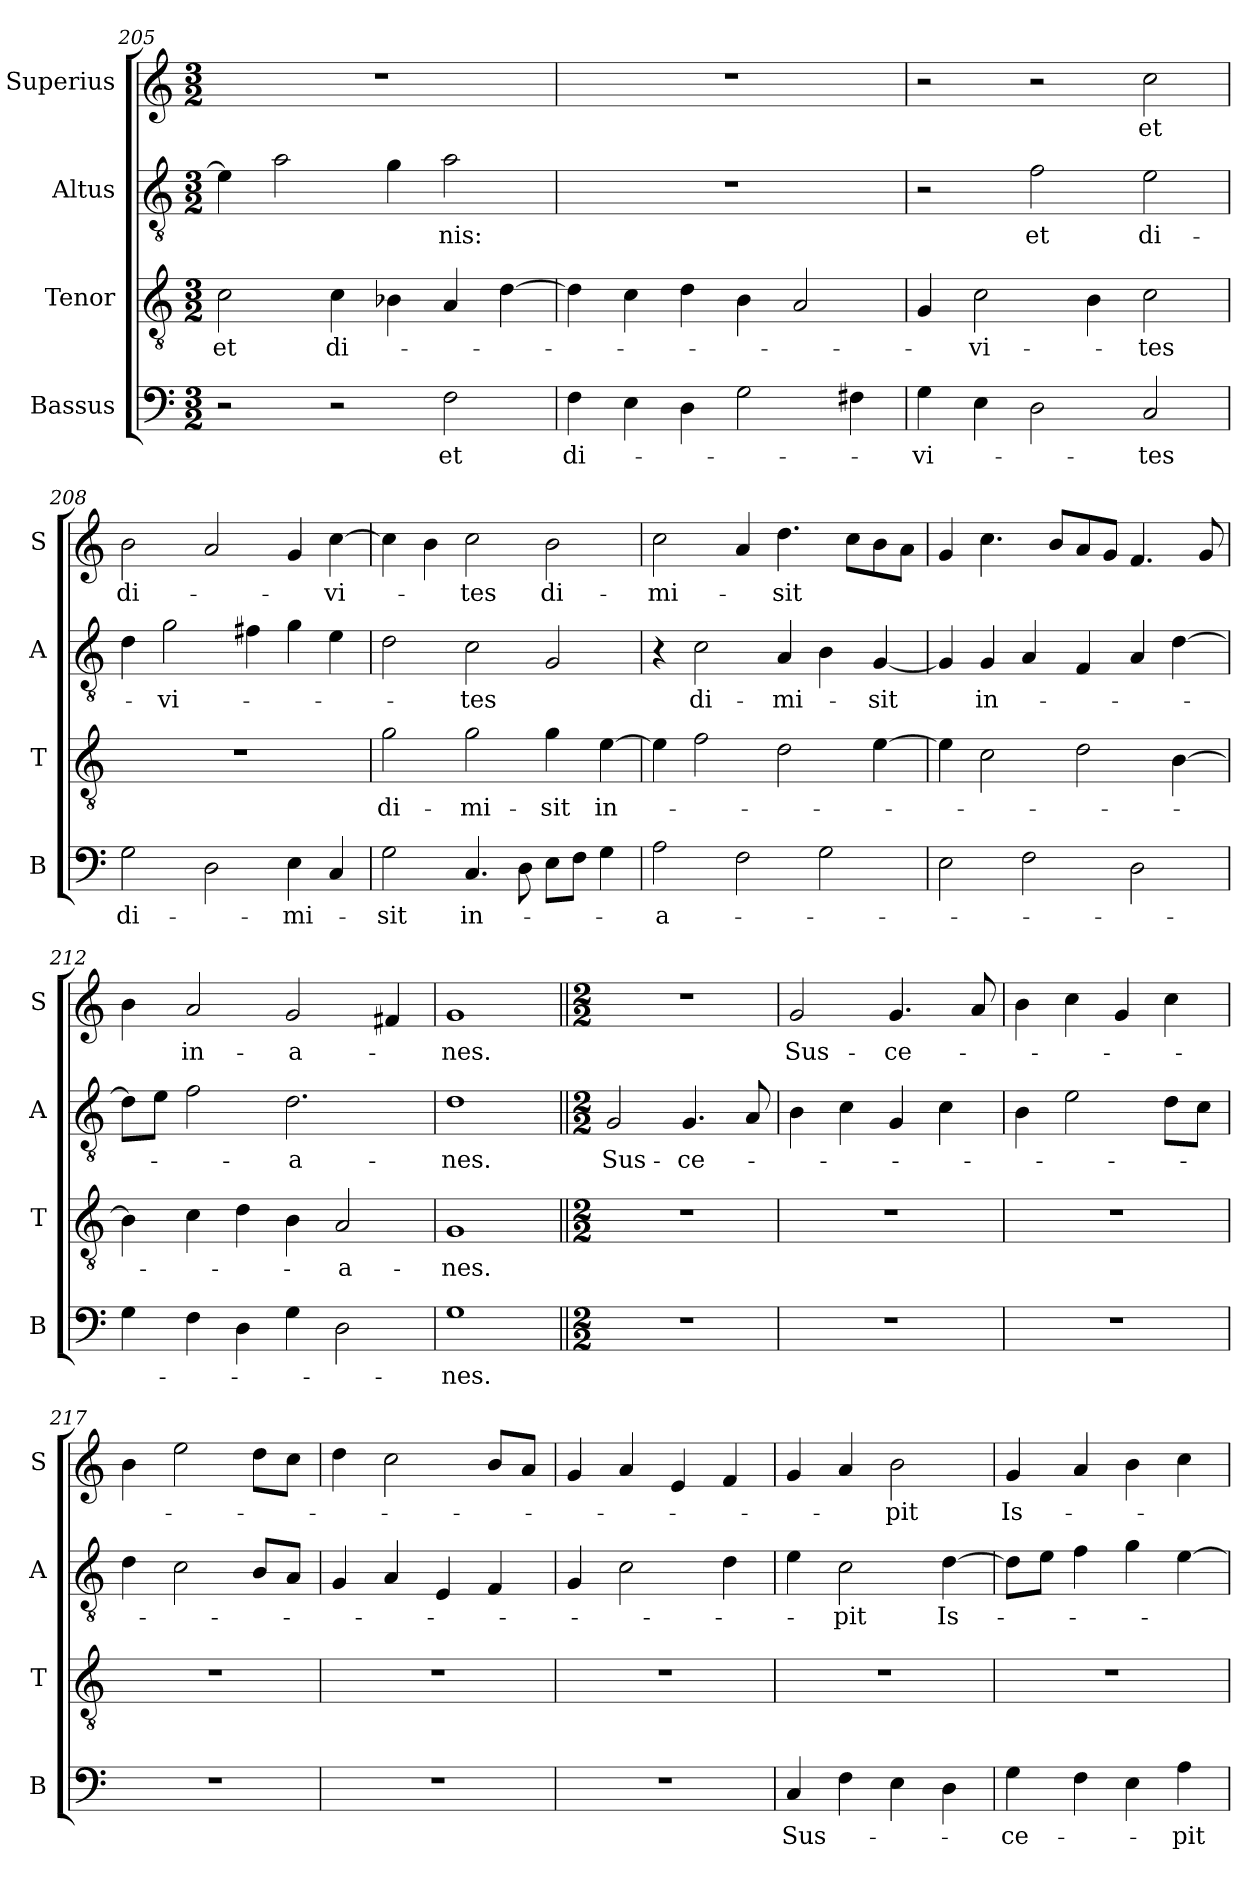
**kern	**text	**kern	**text	**kern	**text	**kern	**text
*part4	*part4	*part3	*part3	*part2	*part2	*part1	*part1
*staff4	*staff4	*staff3	*staff3	*staff2	*staff2	*staff1	*staff1
*I"Bassus	*	*I"Tenor	*	*I"Altus	*	*I"Superius	*
*I'B	*	*I'T	*	*I'A	*	*I'S	*
*clefF4	*	*clefGv2	*	*clefGv2	*	*clefG2	*
*k[]	*	*k[]	*	*k[]	*	*k[]	*
*M3/2	*	*M3/2	*	*M3/2	*	*M3/2	*
=205	=205	=205	=205	=205	=205	=205	=205
2r	.	2c	et	4e]	.	1.r	.
.	.	.	.	2a	.	.	.
2r	.	4c	di-	.	.	.	.
.	.	4B-X	.	4g	.	.	.
2F	et	4A	.	2a	-nis:	.	.
.	.	[4d	.	.	.	.	.
=206	=206	=206	=206	=206	=206	=206	=206
4F	di-	4d]	.	1.r	.	1.r	.
4E	.	4c	.	.	.	.	.
4D	.	4d	.	.	.	.	.
2G	.	4B	.	.	.	.	.
.	.	2A	.	.	.	.	.
4F#X	.	.	.	.	.	.	.
=207	=207	=207	=207	=207	=207	=207	=207
4G	-vi-	4G	.	2r	.	2r	.
4E	.	2c	-vi-	.	.	.	.
2D	.	.	.	2f	et	2r	.
.	.	4B	.	.	.	.	.
2C	-tes	2c	-tes	2e	di-	2cc	et
=208	=208	=208	=208	=208	=208	=208	=208
2G	di-	1.r	.	4d	.	2b	di-
.	.	.	.	2g	-vi-	.	.
2D	.	.	.	.	.	2a	.
.	.	.	.	4f#X	.	.	.
4E	-mi-	.	.	4g	.	4g	.
4C	.	.	.	4e	.	[4cc	-vi-
=209	=209	=209	=209	=209	=209	=209	=209
2G	-sit	2g	di-	2d	.	4cc]	.
.	.	.	.	.	.	4b	.
4.C	in-	2g	-mi-	2c	-tes	2cc	-tes
8D	.	.	.	.	.	.	.
8EL	.	4g	-sit	2G	.	2b	di-
8FJ	.	.	.	.	.	.	.
4G	.	[4e	in-	.	.	.	.
=210	=210	=210	=210	=210	=210	=210	=210
2A	-a-	4e]	.	4r	.	2cc	-mi-
.	.	2f	.	2c	di-	.	.
2F	.	.	.	.	.	4a	.
.	.	2d	.	4A	-mi-	4.dd	-sit
2G	.	.	.	4B	.	.	.
.	.	.	.	.	.	8ccL	.
.	.	[4e	.	[4G	-sit	8b	.
.	.	.	.	.	.	8aJ	.
=211	=211	=211	=211	=211	=211	=211	=211
2E	.	4e]	.	4G]	.	4g	.
.	.	2c	.	4G	in-	4.cc	.
2F	.	.	.	4A	.	.	.
.	.	.	.	.	.	8bL	.
.	.	2d	.	4F	.	8a	.
.	.	.	.	.	.	8gJ	.
2D	.	.	.	4A	.	4.f	.
.	.	[4B	.	[4d	.	.	.
.	.	.	.	.	.	8g	.
=212	=212	=212	=212	=212	=212	=212	=212
4G	.	4B]	.	8dL]	.	4b	.
.	.	.	.	8eJ	.	.	.
4F	.	4c	.	2f	.	2a	in-
4D	.	4d	.	.	.	.	.
4G	.	4B	.	2.d	-a-	2g	-a-
2D	.	2A	-a-	.	.	.	.
.	.	.	.	.	.	4f#X	.
=213	=213	=213	=213	=213	=213	=213	=213
1G	-nes.	1G	-nes.	1d	-nes.	1g	-nes.
=214||	=214||	=214||	=214||	=214||	=214||	=214||	=214||
*M2/2	*	*M2/2	*	*M2/2	*	*M2/2	*
1r	.	1r	.	2G	Sus-	1r	.
.	.	.	.	4.G	-ce-	.	.
.	.	.	.	8A	.	.	.
=215	=215	=215	=215	=215	=215	=215	=215
1r	.	1r	.	4B	.	2g	Sus-
.	.	.	.	4c	.	.	.
.	.	.	.	4G	.	4.g	-ce-
.	.	.	.	4c	.	.	.
.	.	.	.	.	.	8a	.
=216	=216	=216	=216	=216	=216	=216	=216
1r	.	1r	.	4B	.	4b	.
.	.	.	.	2e	.	4cc	.
.	.	.	.	.	.	4g	.
.	.	.	.	8dL	.	4cc	.
.	.	.	.	8cJ	.	.	.
=217	=217	=217	=217	=217	=217	=217	=217
1r	.	1r	.	4d	.	4b	.
.	.	.	.	2c	.	2ee	.
.	.	.	.	8BL	.	8ddL	.
.	.	.	.	8AJ	.	8ccJ	.
=218	=218	=218	=218	=218	=218	=218	=218
1r	.	1r	.	4G	.	4dd	.
.	.	.	.	4A	.	2cc	.
.	.	.	.	4E	.	.	.
.	.	.	.	4F	.	8bL	.
.	.	.	.	.	.	8aJ	.
=219	=219	=219	=219	=219	=219	=219	=219
1r	.	1r	.	4G	.	4g	.
.	.	.	.	2c	.	4a	.
.	.	.	.	.	.	4e	.
.	.	.	.	4d	.	4f	.
=220	=220	=220	=220	=220	=220	=220	=220
4C	Sus-	1r	.	4e	.	4g	.
4F	.	.	.	2c	-pit	4a	.
4E	.	.	.	.	.	2b	-pit
4D	.	.	.	[4d	Is-	.	.
=221	=221	=221	=221	=221	=221	=221	=221
4G	-ce-	1r	.	8dL]	.	4g	Is-
.	.	.	.	8eJ	.	.	.
4F	.	.	.	4f	.	4a	.
4E	.	.	.	4g	.	4b	.
4A	-pit	.	.	[4e	.	4cc	.
=	=	=	=	=	=	=	=
*-	*-	*-	*-	*-	*-	*-	*-
